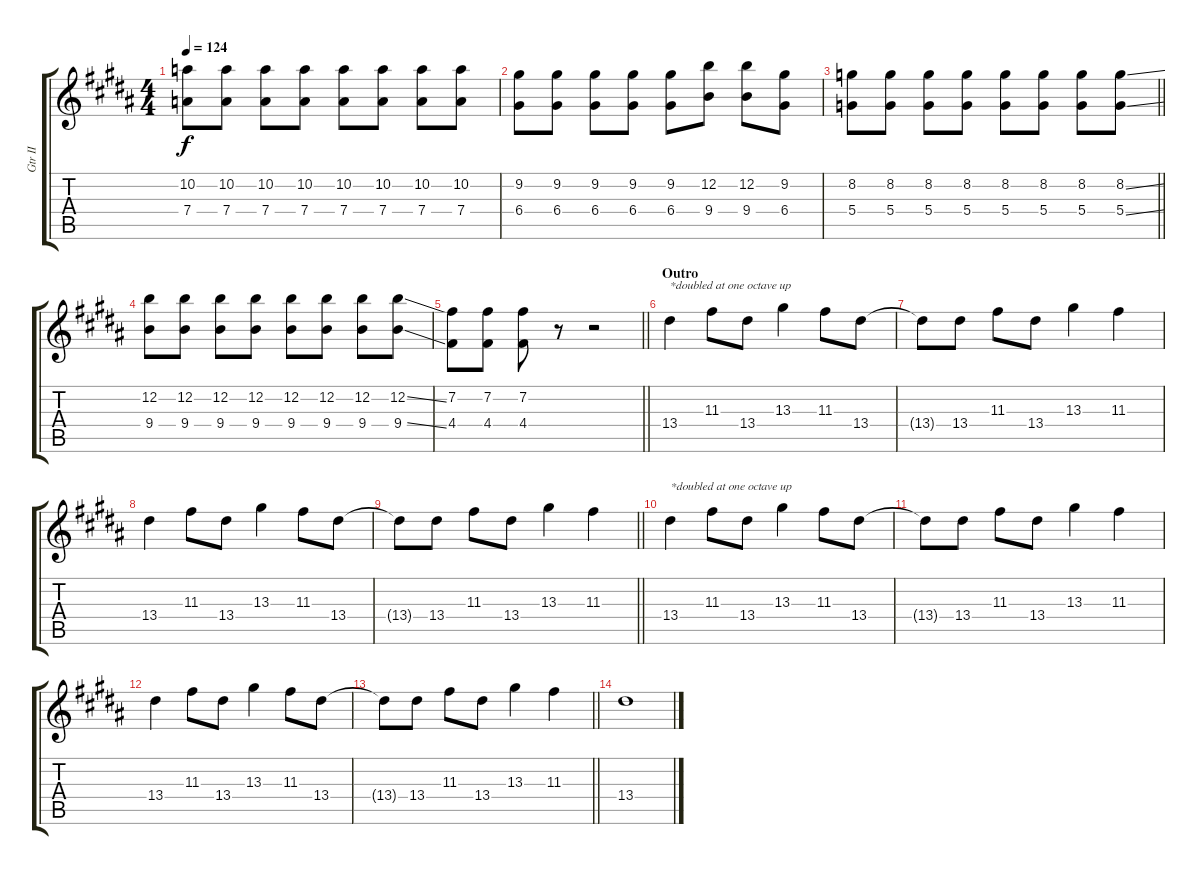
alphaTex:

\track ("Gtr II" "Gtr II") {instrument overdrivenguitar}
\staff {score tabs}
\tuning (E4 B3 G3 D3 A2 E2) {hide}
\ts (4 4)
\tempo 124
\clef g2
\ks b
(10.2 7.4).8{dy f} (10.2 7.4).8 (10.2 7.4).8 (10.2 7.4).8 (10.2 7.4).8 (10.2 7.4).8 (10.2 7.4).8 (10.2 7.4).8 |
(9.2 6.4).8 (9.2 6.4).8 (9.2 6.4).8 (9.2 6.4).8 (9.2 6.4).8 (12.2 9.4).8 (12.2 9.4).8 (9.2 6.4).8 |
\barLineRight lightlight
(8.2 5.4).8 (8.2 5.4).8 (8.2 5.4).8 (8.2 5.4).8 (8.2 5.4).8 (8.2 5.4).8 (8.2 5.4).8 (8.2{ss} 5.4{ss}).8 |
(12.2 9.4).8 (12.2 9.4).8 (12.2 9.4).8 (12.2 9.4).8 (12.2 9.4).8 (12.2 9.4).8 (12.2 9.4).8 (12.2{ss} 9.4{ss}).8 |
\barLineRight lightlight
(7.2 4.4).8 (7.2 4.4).8 (7.2 4.4).8 r.8 r.2 |
\section ("" "Outro")
13.4.4{txt "*doubled at one octave up" volume 15} 11.3.8 13.4.8 13.3.4 11.3.8 13.4.8 |
13.4{t}.8 13.4.8 11.3.8 13.4.8 13.3.4 11.3.4 |
13.4.4 11.3.8 13.4.8 13.3.4 11.3.8 13.4.8 |
\barLineRight lightlight
13.4{t}.8 13.4.8 11.3.8 13.4.8 13.3.4 11.3.4 |
13.4.4{txt "*doubled at one octave up" volume 15} 11.3.8 13.4.8 13.3.4 11.3.8 13.4.8 |
13.4{t}.8 13.4.8 11.3.8 13.4.8 13.3.4 11.3.4 |
13.4.4 11.3.8 13.4.8 13.3.4 11.3.8 13.4.8 |
\barLineRight lightlight
13.4{t}.8 13.4.8 11.3.8 13.4.8 13.3.4 11.3.4 |
13.4.1
